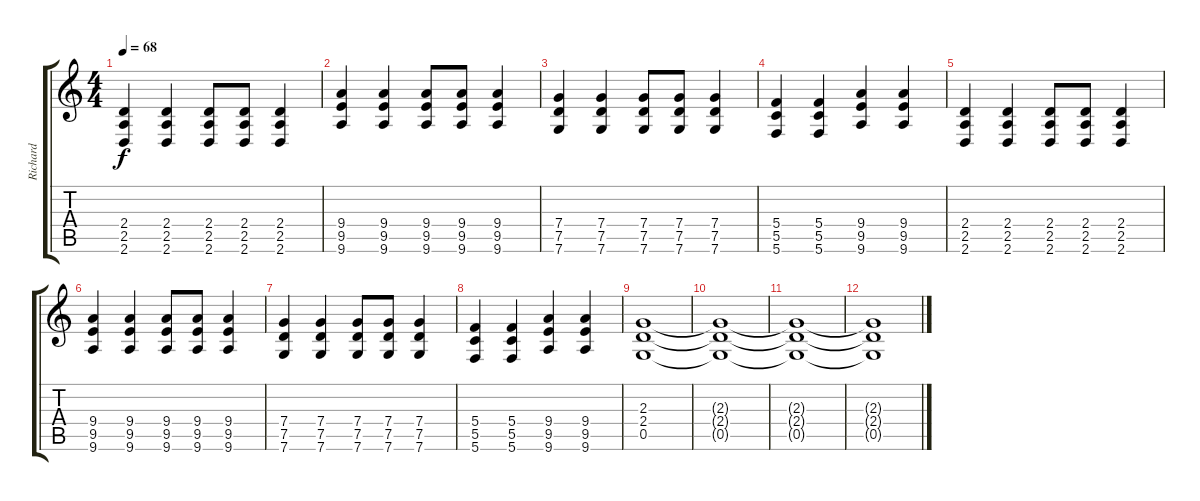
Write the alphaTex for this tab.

\track ("Richard" "Richard") {instrument acousticguitarnylon}
\staff {score tabs}
\tuning (D4 A3 F3 C3 G2 C2) {hide}
\ts (4 4)
\tempo 68
\clef g2
\ks c
(2.4 2.5 2.6).4{dy f instrument distortionguitar} (2.4 2.5 2.6).4 (2.4 2.5 2.6).8 (2.4 2.5 2.6).8 (2.4 2.5 2.6).4 |
(9.4 9.5 9.6).4{instrument distortionguitar} (9.4 9.5 9.6).4 (9.4 9.5 9.6).8 (9.4 9.5 9.6).8 (9.4 9.5 9.6).4 |
(7.4 7.5 7.6).4{instrument distortionguitar} (7.4 7.5 7.6).4 (7.4 7.5 7.6).8 (7.4 7.5 7.6).8 (7.4 7.5 7.6).4 |
(5.4 5.5 5.6).4{instrument distortionguitar} (5.4 5.5 5.6).4 (9.4 9.5 9.6).4 (9.4 9.5 9.6).4 |
(2.4 2.5 2.6).4{instrument distortionguitar} (2.4 2.5 2.6).4 (2.4 2.5 2.6).8 (2.4 2.5 2.6).8 (2.4 2.5 2.6).4 |
(9.4 9.5 9.6).4{instrument distortionguitar} (9.4 9.5 9.6).4 (9.4 9.5 9.6).8 (9.4 9.5 9.6).8 (9.4 9.5 9.6).4 |
(7.4 7.5 7.6).4{instrument distortionguitar} (7.4 7.5 7.6).4 (7.4 7.5 7.6).8 (7.4 7.5 7.6).8 (7.4 7.5 7.6).4 |
(5.4 5.5 5.6).4{instrument distortionguitar} (5.4 5.5 5.6).4 (9.4 9.5 9.6).4 (9.4 9.5 9.6).4 |
(2.3 2.4 0.5).1{volume 0 instrument distortionguitar} |
(2.3{t} 2.4{t} 0.5{t}).1 |
(2.3{t} 2.4{t} 0.5{t}).1 |
(2.3{t} 2.4{t} 0.5{t}).1
